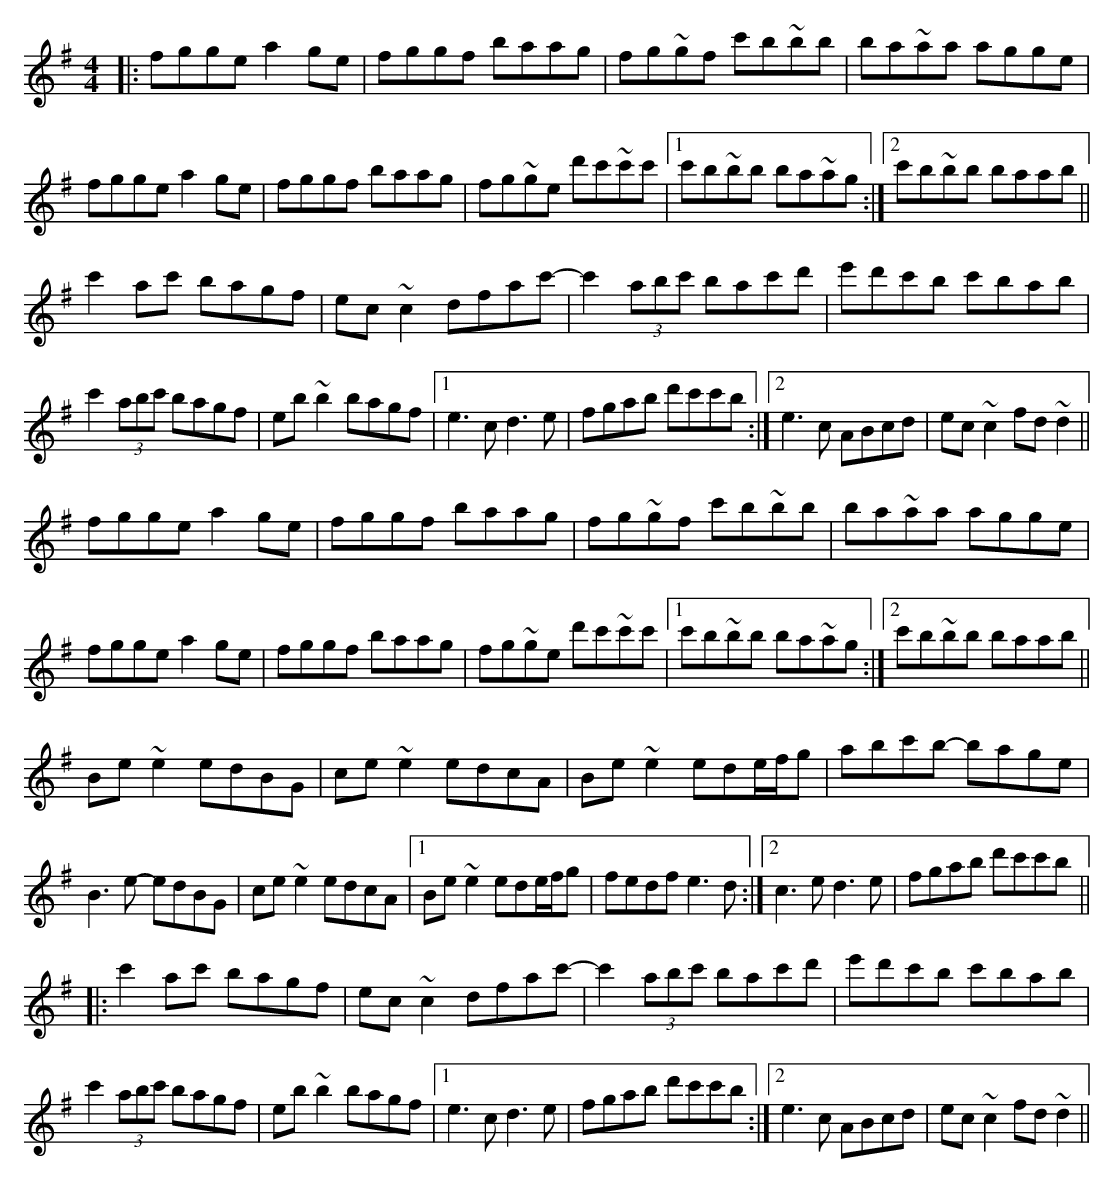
X:1
M:4/4
K:G
|:fgge a2ge|fggf baag|fg~gf c'b~bb|ba~aa agge|
fgge a2ge|fggf baag|fg~ge d'c'~c'c'|1 c'b~bb ba~ag:|2 c'b~bb baab||
c'2 ac' bagf|ec~ c2dfac'-|c'2 (3abc' bac'd'|e'd'c'b c'bab|
c'2 (3abc' bagf|eb ~b2 bagf|1 e3 c d3e|fgab d'c'c'b:|2 e3c ABcd|ec ~c2 fd ~d2||
fgge a2ge|fggf baag|fg~gf c'b~bb|ba~aa agge|
fgge a2ge|fggf baag|fg~ge d'c'~c'c'|1 c'b~bb ba~ag:|2 c'b~bb baab||
Be~e2edBG|ce~e2 edcA|Be ~e2 ede/f/g|abc'b- bage|
B3 e -edBG|ce~e2 edcA|1 Be ~e2 ede/f/g|fedf e3d:|2 c3e d3e|fgab d'c'c'b||
|:c'2 ac' bagf|ec~ c2dfac'-|c'2 (3abc' bac'd'|e'd'c'b c'bab|
c'2 (3abc' bagf|eb ~b2 bagf|1 e3 c d3e|fgab d'c'c'b:|2 e3c ABcd|ec ~c2 fd ~d2||
